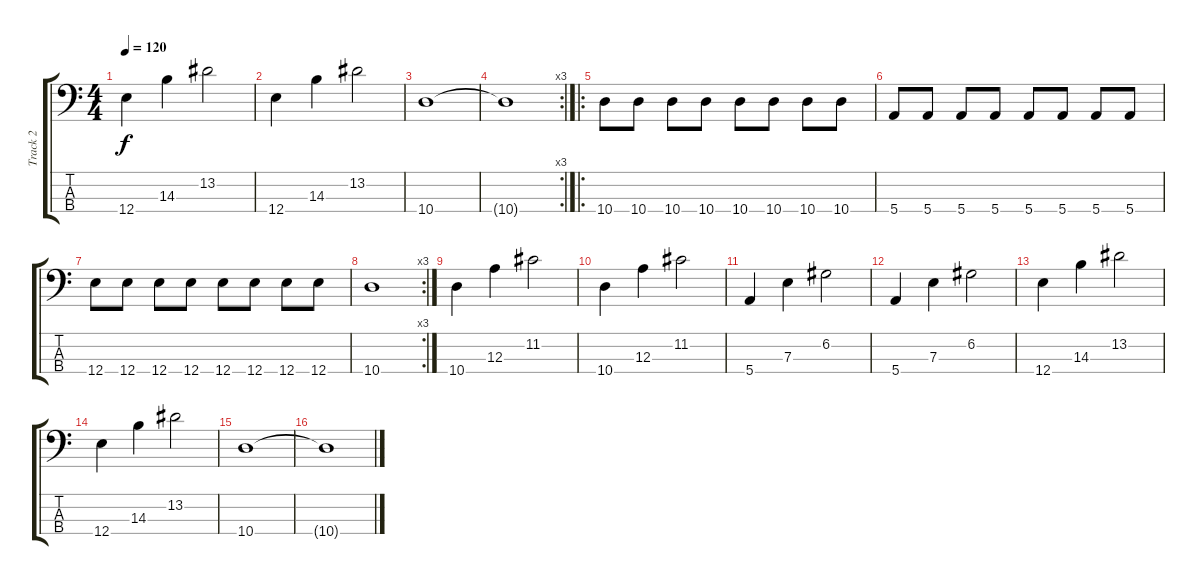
\track ("Track 2" "Track 2") {instrument electricbassfinger}
\staff {score tabs}
\tuning (G2 D2 A1 E1) {hide}
\ts (4 4)
\tempo 120
\clef f4
\ks c
12.4.4{dy f} 14.3.4 13.2.2 |
12.4.4 14.3.4 13.2.2 |
10.4.1 |
\rc 3
10.4{t}.1 |
\ro
10.4.8 10.4.8 10.4.8 10.4.8 10.4.8 10.4.8 10.4.8 10.4.8 |
5.4.8 5.4.8 5.4.8 5.4.8 5.4.8 5.4.8 5.4.8 5.4.8 |
12.4.8 12.4.8 12.4.8 12.4.8 12.4.8 12.4.8 12.4.8 12.4.8 |
\rc 3
10.4.1 |
10.4.4 12.3.4 11.2.2 |
10.4.4 12.3.4 11.2.2 |
5.4.4 7.3.4 6.2.2 |
5.4.4 7.3.4 6.2.2 |
12.4.4 14.3.4 13.2.2 |
12.4.4 14.3.4 13.2.2 |
10.4.1 |
10.4{t}.1
